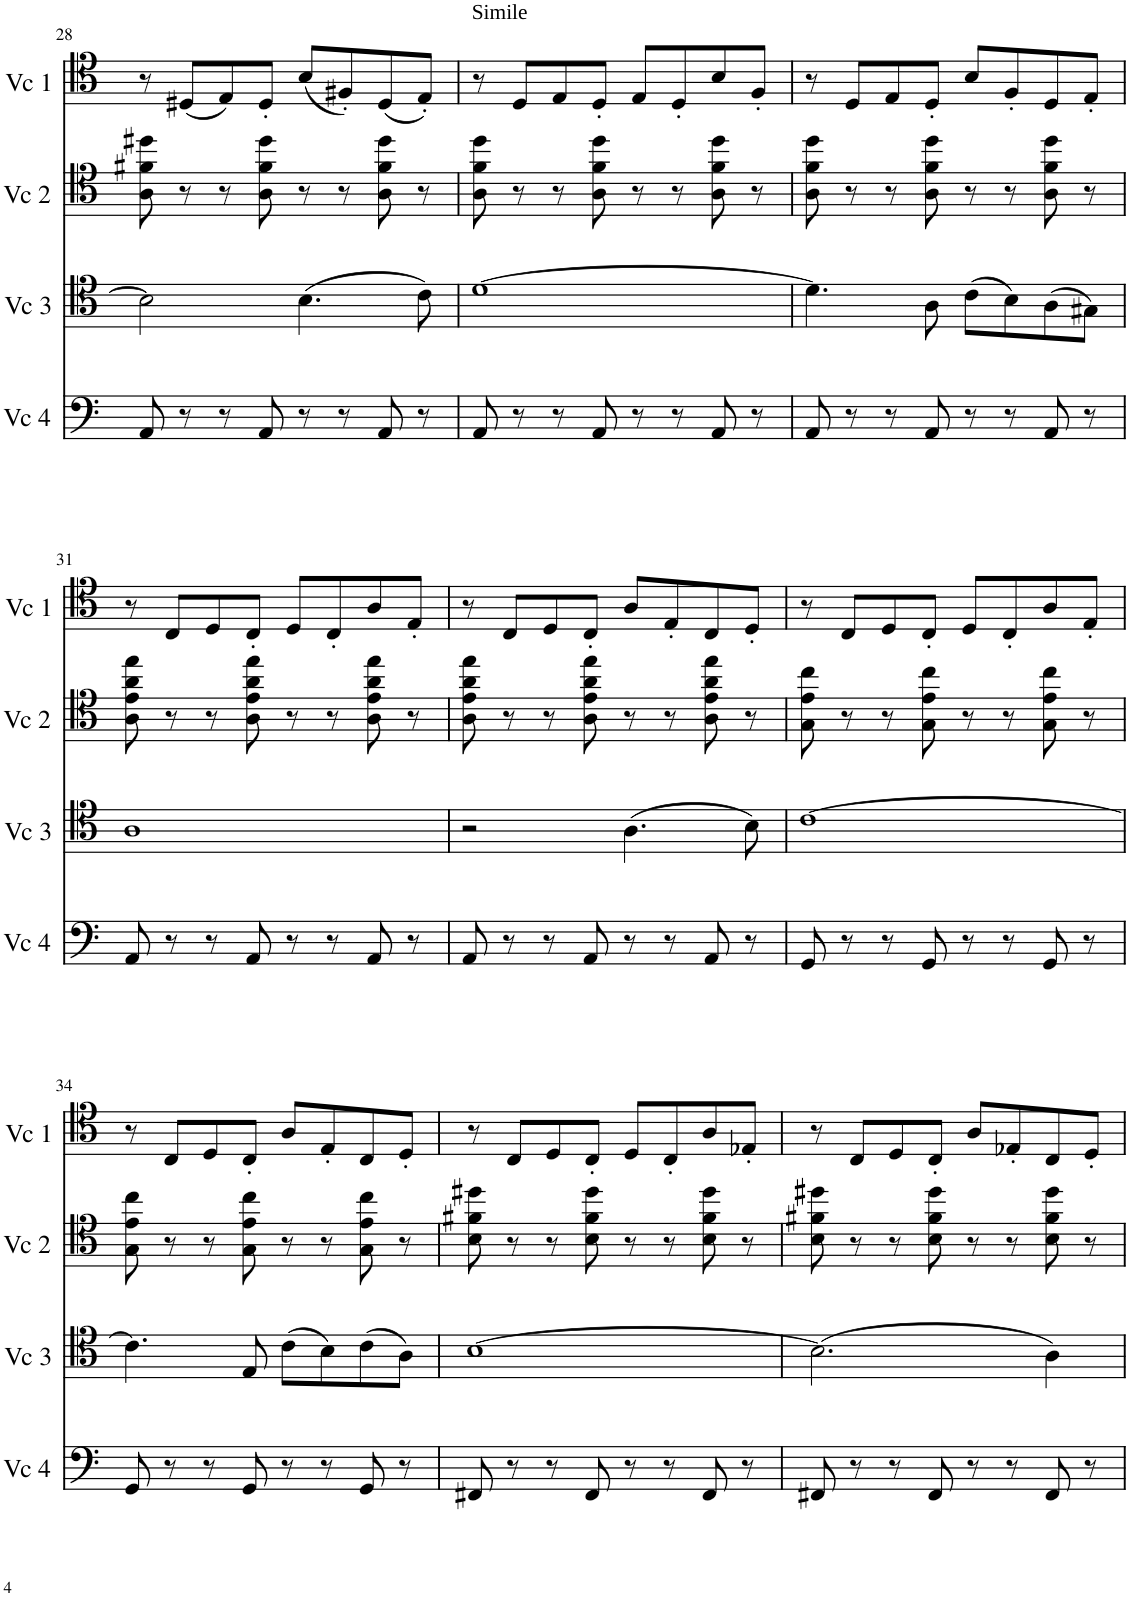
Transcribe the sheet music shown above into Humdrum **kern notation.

**kern	**kern	**kern	**kern
*part4	*part3	*part2	*part1
*staff4	*staff3	*staff2	*staff1
*I"Cello 4	*I"Cello 3	*I"Cello 2	*I"Cello 1
!!LO:PB:g=z
*clefF4	*clefC4	*clefC4	*clefC4
*k[]	*k[]	*k[]	*k[]
*M4/4	*M4/4	*M4/4	*M4/4
=28	=28	=28	=28
8AA/	2B\]	8A\ 8f#X\ 8dd#X\	8r
8r	.	8r	(8D#X/L
8r	.	8r	8E/)
8AA/	.	8A\ 8f#\ 8dd#\	8D#'/J
8r	(4.B\	8r	(8B/L
8r	.	8r	8F#X'/)
8AA/	.	8A\ 8f#\ 8dd#\	(8D#/
8r	8c\)	8r	8E'/J)
=29	=29	=29	=29
!	!	!	!LO:TX:a:t=Simile
8AA/	[1d	8A\ 8f\ 8dd\	8r
8r	.	8r	8D/L
8r	.	8r	8E/
8AA/	.	8A\ 8f\ 8dd\	8D'/J
8r	.	8r	8E/L
8r	.	8r	8D'/
8AA/	.	8A\ 8f\ 8dd\	8B/
8r	.	8r	8F'/J
=30	=30	=30	=30
8AA/	4.d\]	8A\ 8f\ 8dd\	8r
8r	.	8r	8D/L
8r	.	8r	8E/
8AA/	8A\	8A\ 8f\ 8dd\	8D'/J
8r	(8c\L	8r	8B/L
8r	8B\)	8r	8F'/
8AA/	(8A\	8A\ 8f\ 8dd\	8D/
8r	8G#X\J)	8r	8E'/J
!!LO:LB:g=z
=31	=31	=31	=31
8AA/	1A	8A\ 8e\ 8a\ 8ee\	8r
8r	.	8r	8C/L
8r	.	8r	8D/
8AA/	.	8A\ 8e\ 8a\ 8ee\	8C'/J
8r	.	8r	8D/L
8r	.	8r	8C'/
8AA/	.	8A\ 8e\ 8a\ 8ee\	8A/
8r	.	8r	8E'/J
=32	=32	=32	=32
8AA/	2r	8A\ 8e\ 8a\ 8ee\	8r
8r	.	8r	8C/L
8r	.	8r	8D/
8AA/	.	8A\ 8e\ 8a\ 8ee\	8C'/J
8r	(4.A\	8r	8A/L
8r	.	8r	8E'/
8AA/	.	8A\ 8e\ 8a\ 8ee\	8C/
8r	8B\)	8r	8D'/J
=33	=33	=33	=33
8GG/	[1c	8G\ 8e\ 8cc\	8r
8r	.	8r	8C/L
8r	.	8r	8D/
8GG/	.	8G\ 8e\ 8cc\	8C'/J
8r	.	8r	8D/L
8r	.	8r	8C'/
8GG/	.	8G\ 8e\ 8cc\	8A/
8r	.	8r	8E'/J
!!LO:LB:g=z
=34	=34	=34	=34
8GG/	4.c\]	8G\ 8e\ 8cc\	8r
8r	.	8r	8C/L
8r	.	8r	8D/
8GG/	8E/	8G\ 8e\ 8cc\	8C'/J
8r	(8c\L	8r	8A/L
8r	8B\)	8r	8E'/
8GG/	(8c\	8G\ 8e\ 8cc\	8C/
8r	8A\J)	8r	8D'/J
=35	=35	=35	=35
8FF#X/	[1B	8B\ 8f#X\ 8dd#X\	8r
8r	.	8r	8C/L
8r	.	8r	8D/
8FF#/	.	8B\ 8f#\ 8dd#\	8C'/J
8r	.	8r	8D/L
8r	.	8r	8C'/
8FF#/	.	8B\ 8f#\ 8dd#\	8A/
8r	.	8r	8E-X'/J
=36	=36	=36	=36
8FF#X/	(2.B\]	8B\ 8f#X\ 8dd#X\	8r
8r	.	8r	8C/L
8r	.	8r	8D/
8FF#/	.	8B\ 8f#\ 8dd#\	8C'/J
8r	.	8r	8A/L
8r	.	8r	8E-X'/
8FF#/	4A\)	8B\ 8f#\ 8dd#\	8C/
8r	.	8r	8D'/J
=	=	=	=
*-	*-	*-	*-
